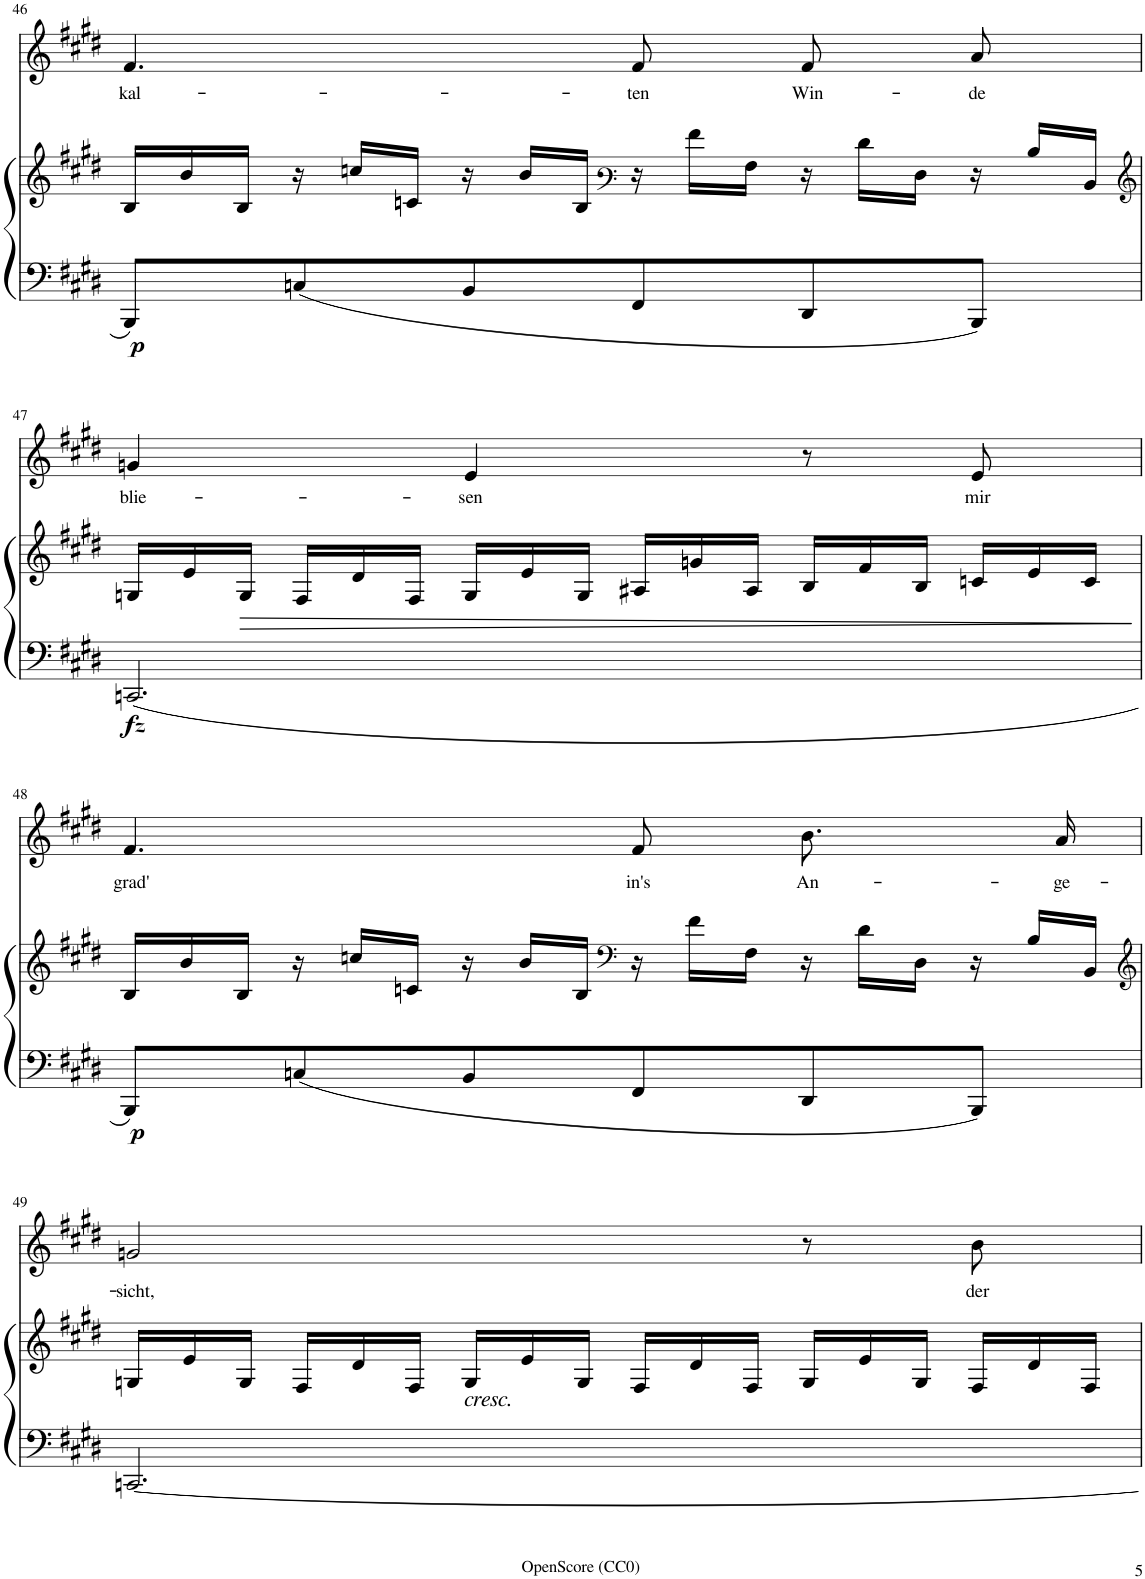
**kern	**kern	**dynam	**kern	**text
*part2	*part2	*part2	*part1	*part1
*staff3	*staff2	*staff2/3	*staff1	*staff1
*I"Pianoforte	*	*	*I"Singstimme Voice	*
*I'Pno	*	*	*	*
!!LO:PB:g=z
*clefF4	*clefG2	*	*clefG2	*
*k[f#c#g#d#]	*k[f#c#g#d#]	*	*k[f#c#g#d#]	*
*M3/4	*M3/4	*	*M3/4	*
*	*Xtuplet	*	*	*
=46	=46	=46	=46	=46
!	!	!LO:DY:b=2	!	!LO:LY:b
8BBB/L	24B/LL	p	4.f#/	kal-
.	24b/	.	.	.
.	24B/JJ	.	.	.
8Cn/	24r	.	.	.
.	24ccn/LL	.	.	.
.	24cn/JJ	.	.	.
8BB/	24r	.	.	.
.	24b/LL	.	.	.
.	24B/JJ	.	.	.
*	*clefF3	*	*	*
!	!	!	!	!LO:LY:b
8FF#/	24r	.	8f#/	-ten
.	24a\LL	.	.	.
.	24A\JJ	.	.	.
!	!	!	!	!LO:LY:b
8DD#/	24r	.	8f#/L	Win-
.	24f#\LL	.	.	.
.	24F#\JJ	.	.	.
!	!	!	!	!LO:LY:b
8BBB/J	24r	.	8a/J	-de
.	24d#/LL	.	.	.
.	24D#/JJ	.	.	.
!!LO:LB:g=z
=47	=47	=47	=47	=47
*	*clefG2	*	*	*
!	!	!LO:DY:b=2	!	!LO:LY:b
2.CCn/	24Gn/LL	fz	4gn/	blie-
.	24e/	.	.	.
!	!	!LO:HP:b	!	!
.	24G/JJ	>	.	.
.	24F#/LL	.	.	.
.	24d#/	.	.	.
.	24F#/JJ	.	.	.
!	!	!	!	!LO:LY:b
.	24G/LL	.	4e/	-sen
.	24e/	.	.	.
.	24G/JJ	.	.	.
.	24A#X/LL	.	.	.
.	24gn/	.	.	.
.	24A#/JJ	.	.	.
.	24B/LL	.	8r	.
.	24f#/	.	.	.
.	24B/JJ	.	.	.
!	!	!	!	!LO:LY:b
.	24cn/LL	.	8e/	mir
.	24e/	.	.	.
.	24c/JJ	.	.	.
.	.	]	.	.
!!LO:LB:g=z
=48	=48	=48	=48	=48
!	!	!LO:DY:b=2	!	!LO:LY:b
8BBB/L	24B/LL	p	4.f#/	grad'
.	24b/	.	.	.
.	24B/JJ	.	.	.
8Cn/	24r	.	.	.
.	24ccn/LL	.	.	.
.	24cn/JJ	.	.	.
8BB/	24r	.	.	.
.	24b/LL	.	.	.
.	24B/JJ	.	.	.
*	*clefF4	*	*	*
!	!	!	!	!LO:LY:b
8FF#/	24r	.	8f#/	in's
.	24f#\LL	.	.	.
.	24F#\JJ	.	.	.
!	!	!	!	!LO:LY:b
8DD#/	24r	.	8.b/L	An-
.	24d#\LL	.	.	.
.	24D#\JJ	.	.	.
8BBB/J	24r	.	.	.
.	24B/LL	.	.	.
!	!	!	!	!LO:LY:b
.	.	.	16a/Jk	-ge-
.	24BB/JJ	.	.	.
!!LO:LB:g=z
=49	=49	=49	=49	=49
*	*clefG2	*	*	*
!	!	!	!	!LO:LY:b
[2.CCn/	24Gn/LL	.	2gn/	-sicht,
.	24e/	.	.	.
.	24G/JJ	.	.	.
.	24F#/LL	.	.	.
.	24d#/	.	.	.
.	24F#/JJ	.	.	.
!	!LO:TX:b:i:t=cresc.	!	!	!
.	24G/LL	.	.	.
.	24e/	.	.	.
.	24G/JJ	.	.	.
.	24F#/LL	.	.	.
.	24d#/	.	.	.
.	24F#/JJ	.	.	.
.	24G/LL	.	8r	.
.	24e/	.	.	.
.	24G/JJ	.	.	.
!	!	!	!	!LO:LY:b
.	24F#/LL	.	8b\	der
.	24d#/	.	.	.
.	24F#/JJ	.	.	.
=	=	=	=	=
*-	*-	*-	*-	*-
